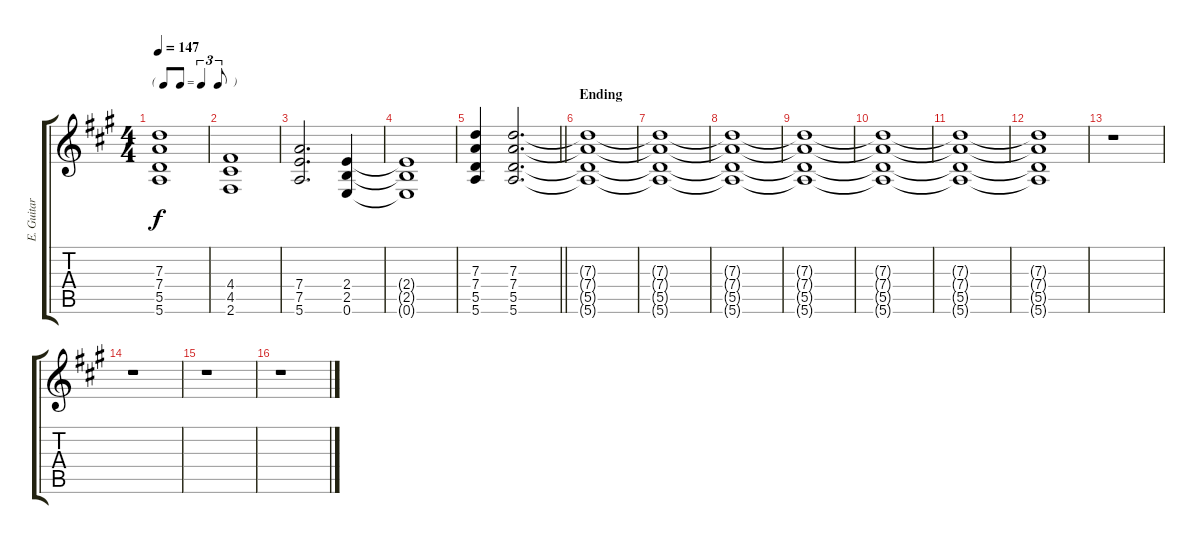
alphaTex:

\track ("E. Guitar II" "E. Guitar ") {instrument overdrivenguitar}
\staff {score tabs}
\tuning (E4 B3 G3 D3 A2 E2) {hide}
\ts (4 4)
\tf triplet8th
\tempo 147
\clef g2
\ks a
(7.3 7.4 5.5 5.6).1{dy f} |
(4.4 4.5 2.6).1 |
(7.4 7.5 5.6).2{d} (2.4 2.5 0.6).4 |
(2.4{t} 2.5{t} 0.6{t}).1 |
\barLineRight lightlight
(7.3 7.4 5.5 5.6).4 (7.3 7.4 5.5 5.6).2{d} |
\section ("" "Ending")
(7.3{t} 7.4{t} 5.5{t} 5.6{t}).1 |
(7.3{t} 7.4{t} 5.5{t} 5.6{t}).1 |
(7.3{t} 7.4{t} 5.5{t} 5.6{t}).1 |
(7.3{t} 7.4{t} 5.5{t} 5.6{t}).1{volume 0} |
(7.3{t} 7.4{t} 5.5{t} 5.6{t}).1 |
(7.3{t} 7.4{t} 5.5{t} 5.6{t}).1 |
(7.3{t} 7.4{t} 5.5{t} 5.6{t}).1 |
r.1 |
r.1 |
r.1 |
r.1
